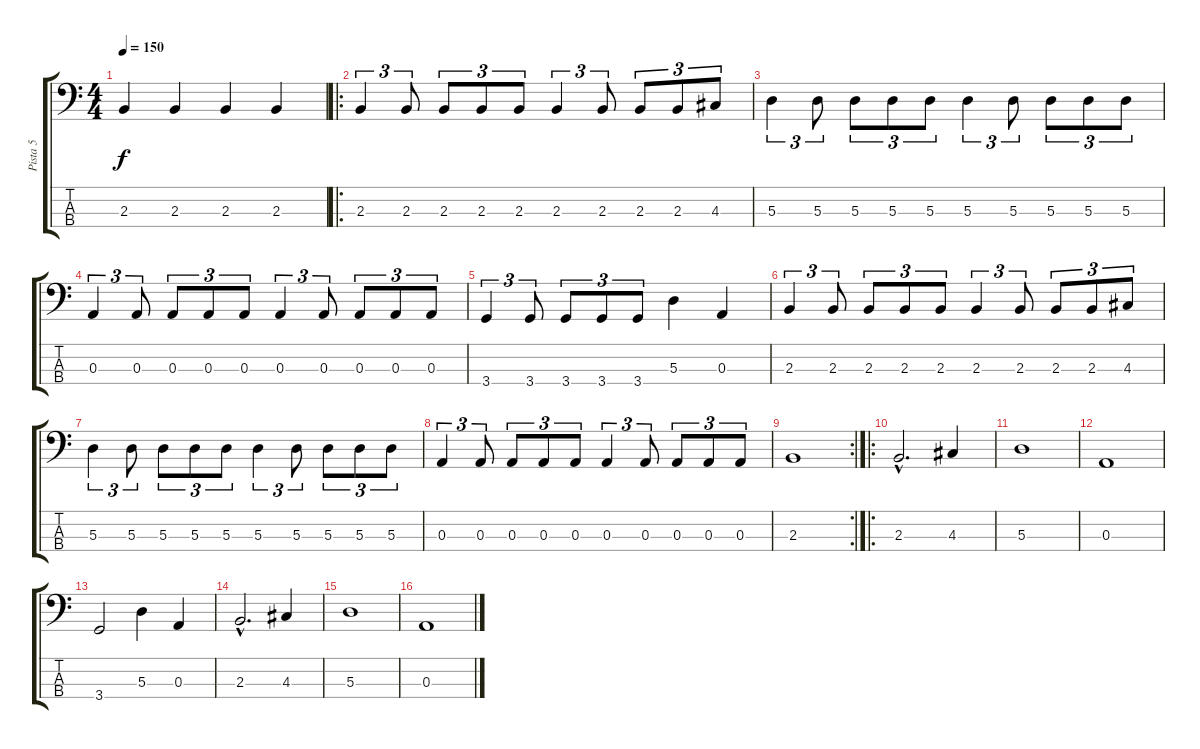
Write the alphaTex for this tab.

\track ("Pista 5" "Pista 5") {instrument electricbasspick}
\staff {score tabs}
\tuning (G2 D2 A1 E1) {hide}
\ts (4 4)
\tempo 150
\clef f4
\ks c
2.3.4{dy f} 2.3.4 2.3.4 2.3.4 |
\ro
2.3.4{tu (3 2)} 2.3.8{tu (3 2)} 2.3.8{tu (3 2)} 2.3.8{tu (3 2)} 2.3.8{tu (3 2)} 2.3.4{tu (3 2)} 2.3.8{tu (3 2)} 2.3.8{tu (3 2)} 2.3.8{tu (3 2)} 4.3.8{tu (3 2)} |
5.3.4{tu (3 2)} 5.3.8{tu (3 2)} 5.3.8{tu (3 2)} 5.3.8{tu (3 2)} 5.3.8{tu (3 2)} 5.3.4{tu (3 2)} 5.3.8{tu (3 2)} 5.3.8{tu (3 2)} 5.3.8{tu (3 2)} 5.3.8{tu (3 2)} |
0.3.4{tu (3 2)} 0.3.8{tu (3 2)} 0.3.8{tu (3 2)} 0.3.8{tu (3 2)} 0.3.8{tu (3 2)} 0.3.4{tu (3 2)} 0.3.8{tu (3 2)} 0.3.8{tu (3 2)} 0.3.8{tu (3 2)} 0.3.8{tu (3 2)} |
3.4.4{tu (3 2)} 3.4.8{tu (3 2)} 3.4.8{tu (3 2)} 3.4.8{tu (3 2)} 3.4.8{tu (3 2)} 5.3.4 0.3.4 |
2.3.4{tu (3 2)} 2.3.8{tu (3 2)} 2.3.8{tu (3 2)} 2.3.8{tu (3 2)} 2.3.8{tu (3 2)} 2.3.4{tu (3 2)} 2.3.8{tu (3 2)} 2.3.8{tu (3 2)} 2.3.8{tu (3 2)} 4.3.8{tu (3 2)} |
5.3.4{tu (3 2)} 5.3.8{tu (3 2)} 5.3.8{tu (3 2)} 5.3.8{tu (3 2)} 5.3.8{tu (3 2)} 5.3.4{tu (3 2)} 5.3.8{tu (3 2)} 5.3.8{tu (3 2)} 5.3.8{tu (3 2)} 5.3.8{tu (3 2)} |
0.3.4{tu (3 2)} 0.3.8{tu (3 2)} 0.3.8{tu (3 2)} 0.3.8{tu (3 2)} 0.3.8{tu (3 2)} 0.3.4{tu (3 2)} 0.3.8{tu (3 2)} 0.3.8{tu (3 2)} 0.3.8{tu (3 2)} 0.3.8{tu (3 2)} |
\rc 2
2.3.1 |
\ro
2.3{hac}.2{d} 4.3.4 |
5.3.1 |
0.3.1 |
3.4.2 5.3.4 0.3.4 |
2.3{hac}.2{d} 4.3.4 |
5.3.1 |
0.3.1
